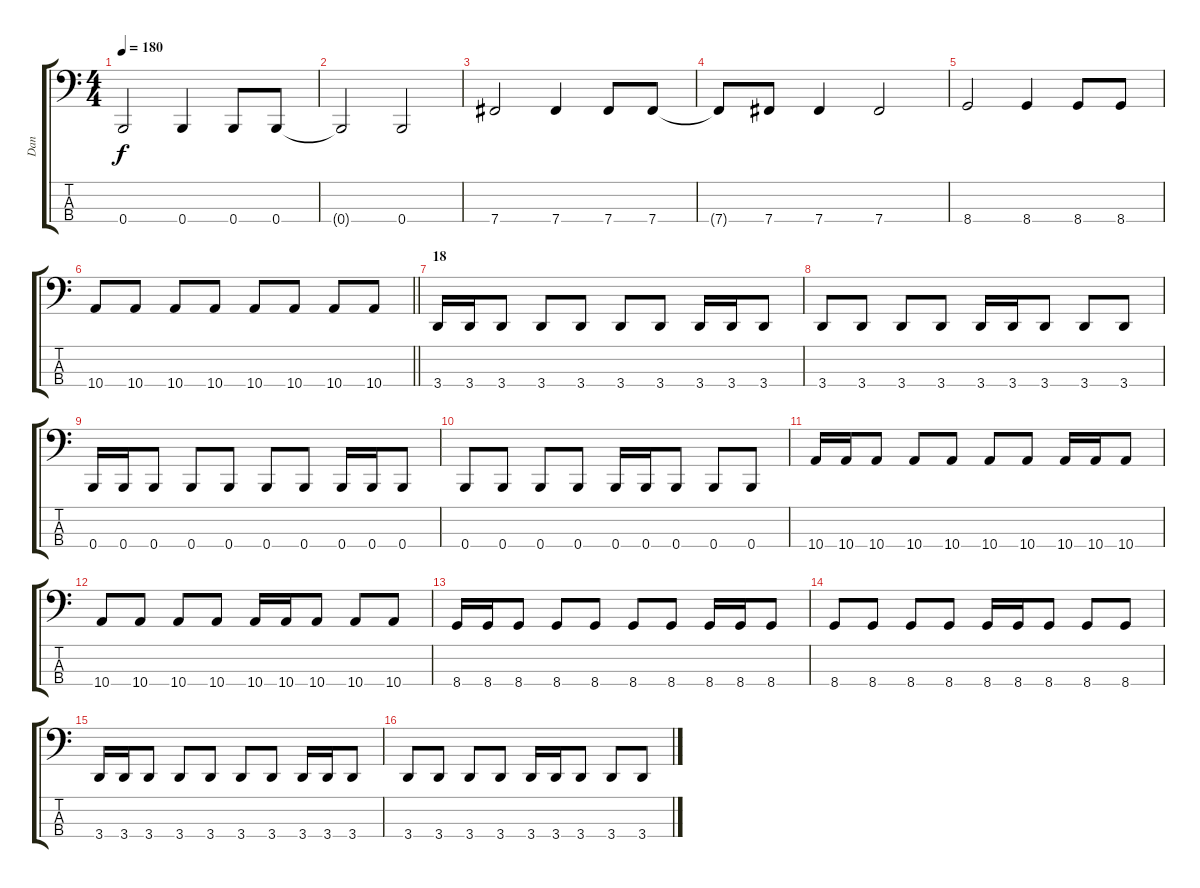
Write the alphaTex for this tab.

\track ("Dan" "Dan") {instrument electricbassfinger}
\staff {score tabs}
\tuning (E2 B1 Gb1 B0) {hide}
\ts (4 4)
\tempo 180
\clef f4
\ks c
0.4.2{dy f} 0.4.4 0.4.8 0.4.8 |
0.4{t}.2 0.4.2 |
7.4.2 7.4.4 7.4.8 7.4.8 |
7.4{t}.8 7.4.8 7.4.4 7.4.2 |
8.4.2 8.4.4 8.4.8 8.4.8 |
\barLineRight lightlight
10.4.8 10.4.8 10.4.8 10.4.8 10.4.8 10.4.8 10.4.8 10.4.8 |
\section ("" "18")
3.4.16 3.4.16 3.4.8 3.4.8 3.4.8 3.4.8 3.4.8 3.4.16 3.4.16 3.4.8 |
3.4.8 3.4.8 3.4.8 3.4.8 3.4.16 3.4.16 3.4.8 3.4.8 3.4.8 |
0.4.16 0.4.16 0.4.8 0.4.8 0.4.8 0.4.8 0.4.8 0.4.16 0.4.16 0.4.8 |
0.4.8 0.4.8 0.4.8 0.4.8 0.4.16 0.4.16 0.4.8 0.4.8 0.4.8 |
10.4.16 10.4.16 10.4.8 10.4.8 10.4.8 10.4.8 10.4.8 10.4.16 10.4.16 10.4.8 |
10.4.8 10.4.8 10.4.8 10.4.8 10.4.16 10.4.16 10.4.8 10.4.8 10.4.8 |
8.4.16 8.4.16 8.4.8 8.4.8 8.4.8 8.4.8 8.4.8 8.4.16 8.4.16 8.4.8 |
8.4.8 8.4.8 8.4.8 8.4.8 8.4.16 8.4.16 8.4.8 8.4.8 8.4.8 |
3.4.16 3.4.16 3.4.8 3.4.8 3.4.8 3.4.8 3.4.8 3.4.16 3.4.16 3.4.8 |
3.4.8 3.4.8 3.4.8 3.4.8 3.4.16 3.4.16 3.4.8 3.4.8 3.4.8
